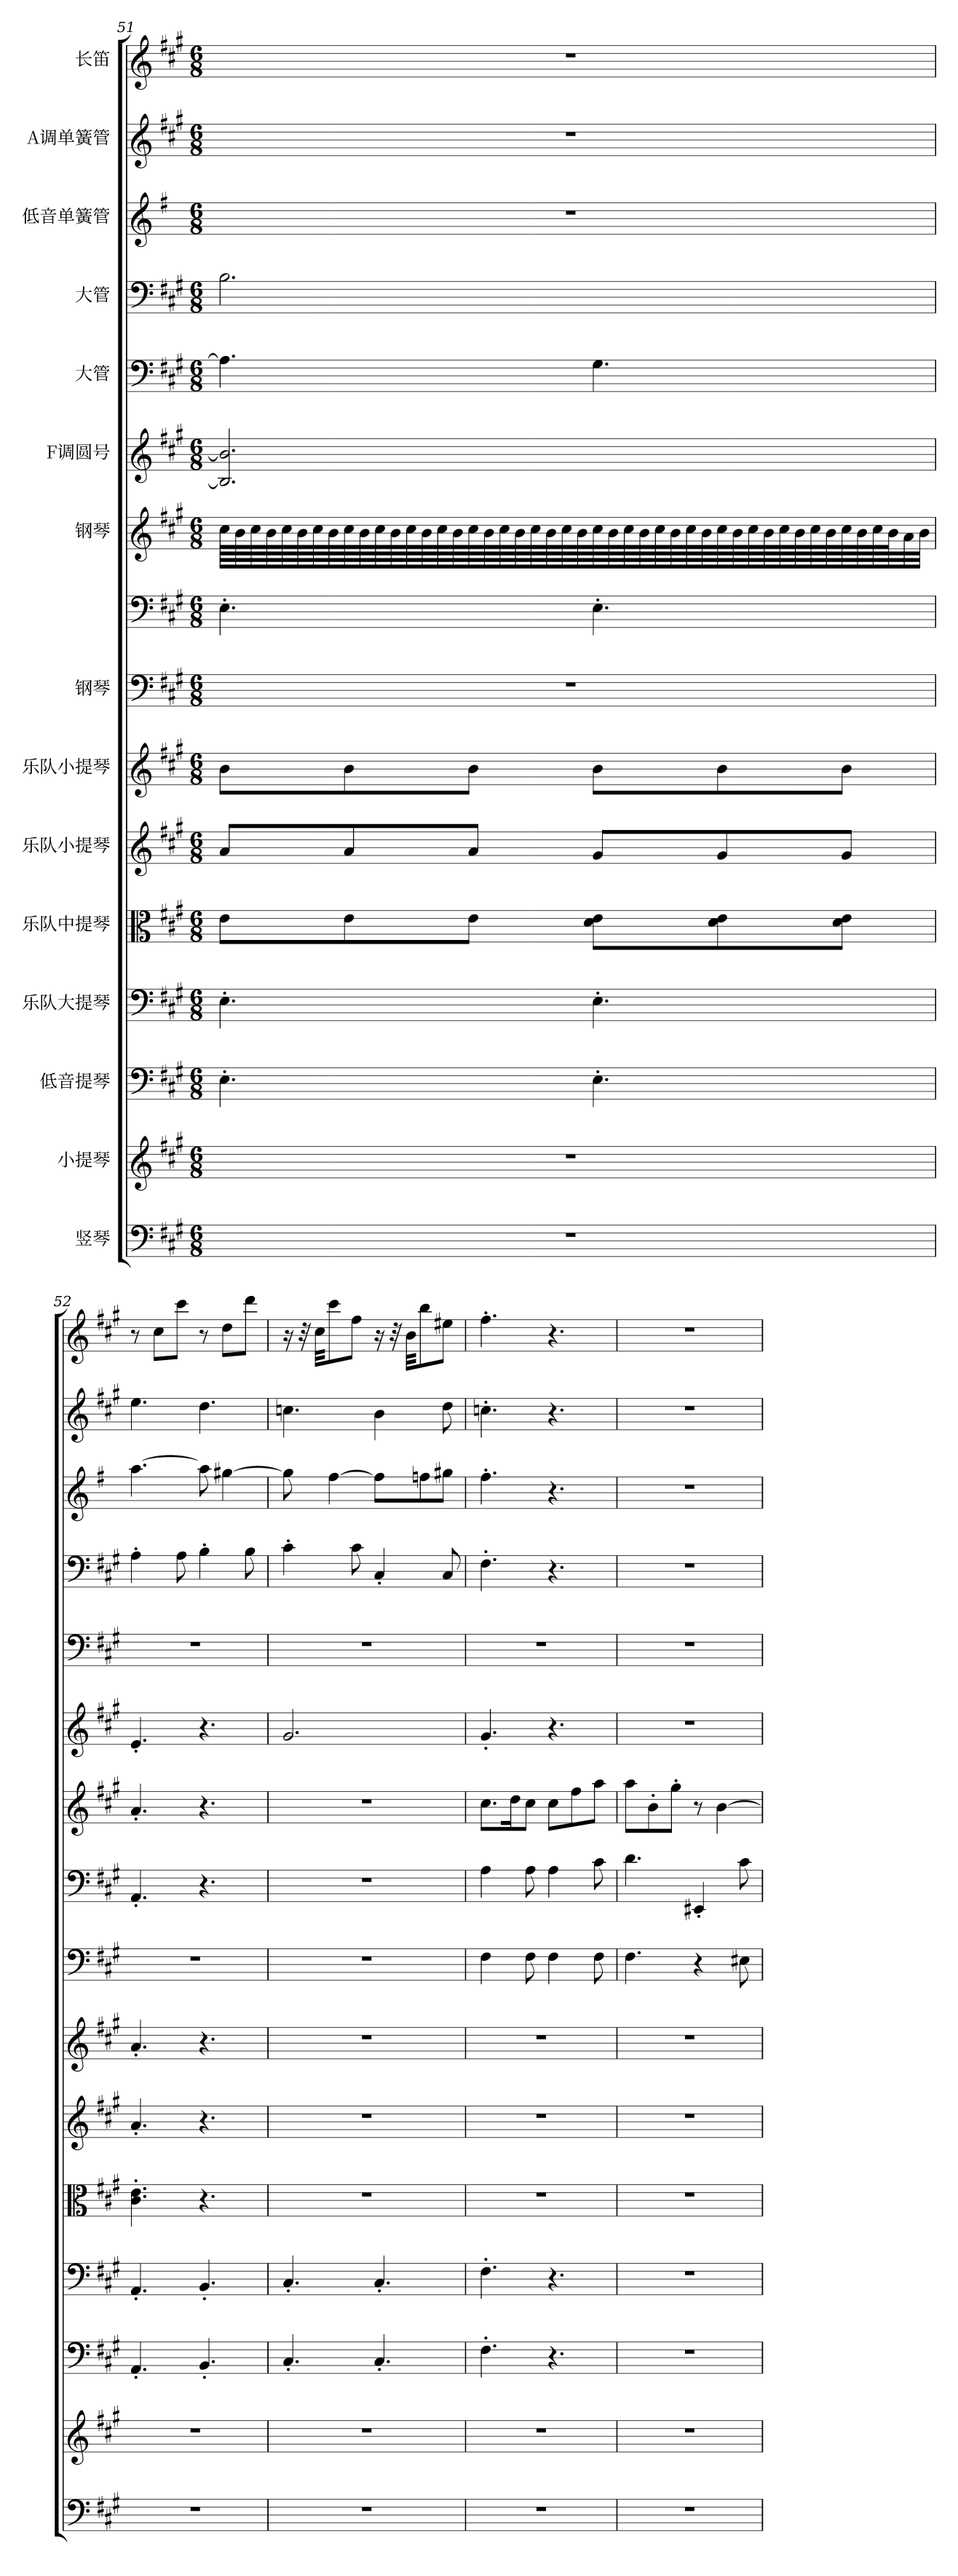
**kern	**kern	**kern	**kern	**kern	**kern	**kern	**kern	**kern	**kern	**kern	**kern	**kern	**kern	**kern	**kern
*part15	*part14	*part13	*part12	*part11	*part10	*part9	*part8	*part8	*part7	*part6	*part5	*part4	*part3	*part2	*part1
*staff16	*staff15	*staff14	*staff13	*staff12	*staff11	*staff10	*staff9	*staff8	*staff7	*staff6	*staff5	*staff4	*staff3	*staff2	*staff1
*I"竖琴	*I"小提琴	*I"低音提琴	*I"乐队大提琴	*I"乐队中提琴	*I"乐队小提琴	*I"乐队小提琴	*I"钢琴	*	*I"钢琴	*I"F调圆号	*I"大管	*I"大管	*I"低音单簧管	*I"A调单簧管	*I"长笛
!!LO:PB:g=z
*clefF4	*clefG2	*clefF4	*clefF4	*clefC3	*clefG2	*clefG2	*clefF4	*clefF4	*clefG2	*clefG2	*clefF4	*clefF4	*clefG2	*clefG2	*clefG2
*	*	*ITrd7c12	*	*	*	*	*	*	*	*ITrd4c7	*	*	*ITrd8c14	*ITrd2c3	*
*k[f#c#g#]	*k[f#c#g#]	*k[f#c#g#]	*k[f#c#g#]	*k[f#c#g#]	*k[f#c#g#]	*k[f#c#g#]	*k[f#c#g#]	*k[f#c#g#]	*k[f#c#g#]	*k[f#c#]	*k[f#c#g#]	*k[f#c#g#]	*k[f#]	*k[f#c#g#d#a#e#]	*k[f#c#g#]
*M6/8	*M6/8	*M6/8	*M6/8	*M6/8	*M6/8	*M6/8	*M6/8	*M6/8	*M6/8	*M6/8	*M6/8	*M6/8	*M6/8	*M6/8	*M6/8
=51	=51	=51	=51	=51	=51	=51	=51	=51	=51	=51	=51	=51	=51	=51	=51
2.r	2.r	4.EE'\	4.E'\	8e\L	8a/L	8b\L	2.r	4.E'\	64cc#\LLLL	2.E/] 2.e/]	4.A\]	2.B\	2.r	2.r	2.r
.	.	.	.	.	.	.	.	.	64b\	.	.	.	.	.	.
.	.	.	.	.	.	.	.	.	64cc#\	.	.	.	.	.	.
.	.	.	.	.	.	.	.	.	64b\	.	.	.	.	.	.
.	.	.	.	.	.	.	.	.	64cc#\	.	.	.	.	.	.
.	.	.	.	.	.	.	.	.	64b\	.	.	.	.	.	.
.	.	.	.	.	.	.	.	.	64cc#\	.	.	.	.	.	.
.	.	.	.	.	.	.	.	.	64b\	.	.	.	.	.	.
.	.	.	.	8e\	8a/	8b\	.	.	64cc#\	.	.	.	.	.	.
.	.	.	.	.	.	.	.	.	64b\	.	.	.	.	.	.
.	.	.	.	.	.	.	.	.	64cc#\	.	.	.	.	.	.
.	.	.	.	.	.	.	.	.	64b\	.	.	.	.	.	.
.	.	.	.	.	.	.	.	.	64cc#\	.	.	.	.	.	.
.	.	.	.	.	.	.	.	.	64b\	.	.	.	.	.	.
.	.	.	.	.	.	.	.	.	64cc#\	.	.	.	.	.	.
.	.	.	.	.	.	.	.	.	64b\	.	.	.	.	.	.
.	.	.	.	8e\J	8a/J	8b\J	.	.	64cc#\	.	.	.	.	.	.
.	.	.	.	.	.	.	.	.	64b\	.	.	.	.	.	.
.	.	.	.	.	.	.	.	.	64cc#\	.	.	.	.	.	.
.	.	.	.	.	.	.	.	.	64b\	.	.	.	.	.	.
.	.	.	.	.	.	.	.	.	64cc#\	.	.	.	.	.	.
.	.	.	.	.	.	.	.	.	64b\	.	.	.	.	.	.
.	.	.	.	.	.	.	.	.	64cc#\	.	.	.	.	.	.
.	.	.	.	.	.	.	.	.	64b\	.	.	.	.	.	.
.	.	4.EE'\	4.E'\	8d\ 8e\L	8g#/L	8b\L	.	4.E'\	64cc#\	.	4.G#\	.	.	.	.
.	.	.	.	.	.	.	.	.	64b\	.	.	.	.	.	.
.	.	.	.	.	.	.	.	.	64cc#\	.	.	.	.	.	.
.	.	.	.	.	.	.	.	.	64b\	.	.	.	.	.	.
.	.	.	.	.	.	.	.	.	64cc#\	.	.	.	.	.	.
.	.	.	.	.	.	.	.	.	64b\	.	.	.	.	.	.
.	.	.	.	.	.	.	.	.	64cc#\	.	.	.	.	.	.
.	.	.	.	.	.	.	.	.	64b\	.	.	.	.	.	.
.	.	.	.	8d\ 8e\	8g#/	8b\	.	.	64cc#\	.	.	.	.	.	.
.	.	.	.	.	.	.	.	.	64b\	.	.	.	.	.	.
.	.	.	.	.	.	.	.	.	64cc#\	.	.	.	.	.	.
.	.	.	.	.	.	.	.	.	64b\	.	.	.	.	.	.
.	.	.	.	.	.	.	.	.	64cc#\	.	.	.	.	.	.
.	.	.	.	.	.	.	.	.	64b\	.	.	.	.	.	.
.	.	.	.	.	.	.	.	.	64cc#\	.	.	.	.	.	.
.	.	.	.	.	.	.	.	.	64b\	.	.	.	.	.	.
.	.	.	.	8d\ 8e\J	8g#/J	8b\J	.	.	64cc#\	.	.	.	.	.	.
.	.	.	.	.	.	.	.	.	64b\	.	.	.	.	.	.
.	.	.	.	.	.	.	.	.	64cc#\	.	.	.	.	.	.
.	.	.	.	.	.	.	.	.	64b\J	.	.	.	.	.	.
.	.	.	.	.	.	.	.	.	32a\	.	.	.	.	.	.
.	.	.	.	.	.	.	.	.	32b\JJJ	.	.	.	.	.	.
!!LO:PB:g=z
=52	=52	=52	=52	=52	=52	=52	=52	=52	=52	=52	=52	=52	=52	=52	=52
*	*	*	*	*	*	*	*	*	*	*	*	*	*	*	*MM41
2.r	2.r	4.AAA'/	4.AA'/	4.c#\' 4.e\'	4.a'/	4.a'/	2.r	4.AA'/	4.a'/	4.A'/	2.r	4A'\	[4.a\	4.cc#\	8r
.	.	.	.	.	.	.	.	.	.	.	.	.	.	.	8cc#\L
.	.	.	.	.	.	.	.	.	.	.	.	8A\	.	.	8ccc#\J
.	.	4.BBB'/	4.BB'/	4.r	4.r	4.r	.	4.r	4.r	4.r	.	4B'\	8a\]	4.b\	8r
.	.	.	.	.	.	.	.	.	.	.	.	.	[4g#X\	.	8dd\L
.	.	.	.	.	.	.	.	.	.	.	.	8B\	.	.	8ddd\J
=53	=53	=53	=53	=53	=53	=53	=53	=53	=53	=53	=53	=53	=53	=53	=53
2.r	2.r	4.CC#'/	4.C#'/	2.r	2.r	2.r	2.r	2.r	2.r	2.c#/	2.r	4c#'\	8g#\]	4.an\	16r
.	.	.	.	.	.	.	.	.	.	.	.	.	.	.	32r
.	.	.	.	.	.	.	.	.	.	.	.	.	.	.	32cc#\KKL
.	.	.	.	.	.	.	.	.	.	.	.	.	[4f#\	.	8ccc#\
*	*	*	*	*	*	*	*	*	*	*	*	*	*	*	*MM39
.	.	.	.	.	.	.	.	.	.	.	.	8c#\	.	.	8ff#\J
*	*	*	*	*	*	*	*	*	*	*	*	*	*	*	*MM38
.	.	4.CC#'/	4.C#'/	.	.	.	.	.	.	.	.	4C#'/	8f#\L]	4g#\	16r
.	.	.	.	.	.	.	.	.	.	.	.	.	.	.	32r
.	.	.	.	.	.	.	.	.	.	.	.	.	.	.	32b\KKL
*	*	*	*	*	*	*	*	*	*	*	*	*	*	*	*MM37
.	.	.	.	.	.	.	.	.	.	.	.	.	8fn\	.	8bb\
*	*	*	*	*	*	*	*	*	*	*	*	*	*	*	*MM35
.	.	.	.	.	.	.	.	.	.	.	.	8C#/	8g#X\J	8b\	8ee#X\J
=54	=54	=54	=54	=54	=54	=54	=54	=54	=54	=54	=54	=54	=54	=54	=54
*	*	*	*	*	*	*	*	*	*	*	*	*	*	*	*MM40
2.r	2.r	4.FF#'\	4.F#'\	2.r	2.r	2.r	4F#\	4A\	8.cc#\L	4.c#'/	2.r	4.F#'\	4.f#'\	4.an'\	4.ff#'\
.	.	.	.	.	.	.	.	.	16dd\K	.	.	.	.	.	.
.	.	.	.	.	.	.	8F#\	8A\	8cc#\J	.	.	.	.	.	.
.	.	4.r	4.r	.	.	.	4F#\	4A\	8cc#\L	4.r	.	4.r	4.r	4.r	4.r
.	.	.	.	.	.	.	.	.	8ff#\	.	.	.	.	.	.
.	.	.	.	.	.	.	8F#\	8c#\	8aa\J	.	.	.	.	.	.
=55	=55	=55	=55	=55	=55	=55	=55	=55	=55	=55	=55	=55	=55	=55	=55
2.r	2.r	2.r	2.r	2.r	2.r	2.r	4.F#\	4.d\	8aa\L	2.r	2.r	2.r	2.r	2.r	2.r
.	.	.	.	.	.	.	.	.	8b'\	.	.	.	.	.	.
.	.	.	.	.	.	.	.	.	8gg#'\J	.	.	.	.	.	.
.	.	.	.	.	.	.	4r	4EE#X'/	8r	.	.	.	.	.	.
.	.	.	.	.	.	.	.	.	[4b\	.	.	.	.	.	.
.	.	.	.	.	.	.	8E#X\	8c#\	.	.	.	.	.	.	.
=	=	=	=	=	=	=	=	=	=	=	=	=	=	=	=
*-	*-	*-	*-	*-	*-	*-	*-	*-	*-	*-	*-	*-	*-	*-	*-
